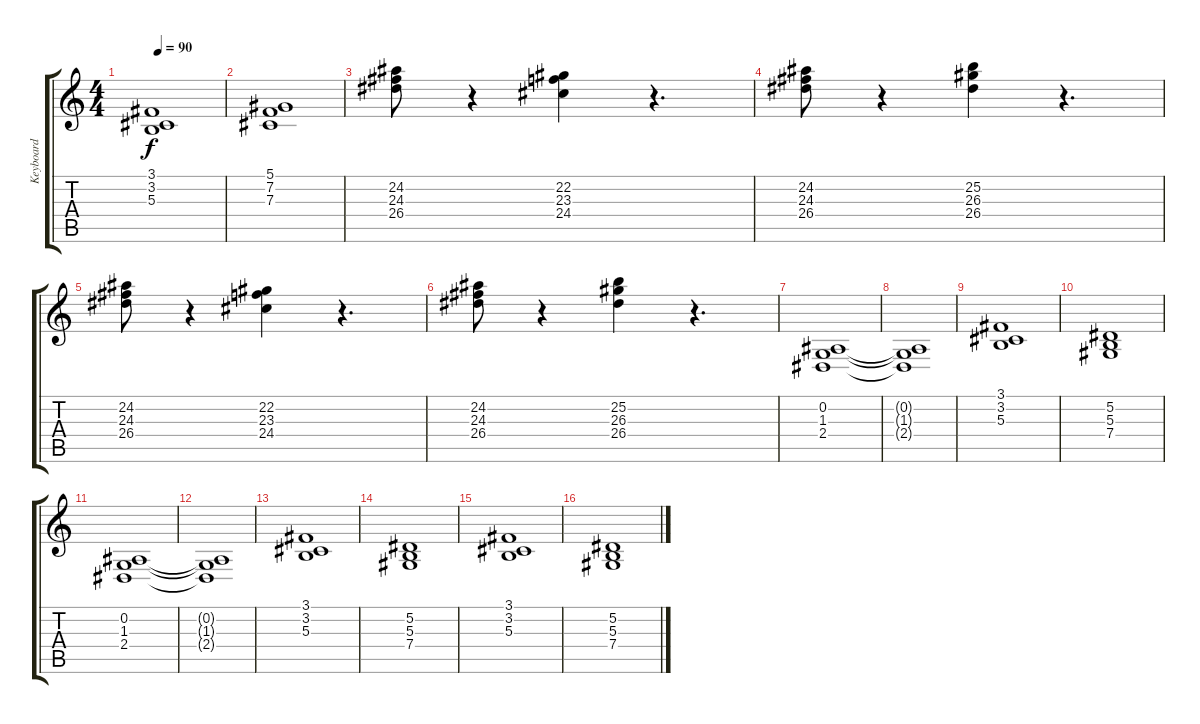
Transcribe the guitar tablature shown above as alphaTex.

\track ("Keyboard" "Keyboard") {instrument synthbrass1}
\staff {score tabs}
\tuning (Eb4 Bb3 Gb3 Db3 Ab2 Eb2) {hide}
\ts (4 4)
\tempo 90
\clef g2
\ks c
(3.1 3.2 5.3).1{dy f} |
(5.1 7.2 7.3).1 |
(24.2 24.3 26.4).8{volume 16 instrument synthbrass2} r.4 (22.2 23.3 24.4).4 r.4{d} |
(24.2 24.3 26.4).8 r.4 (25.2 26.3 26.4).4 r.4{d} |
(24.2 24.3 26.4).8 r.4 (22.2 23.3 24.4).4 r.4{d} |
(24.2 24.3 26.4).8 r.4 (25.2 26.3 26.4).4 r.4{d} |
(0.2 1.3 2.4).1{volume 10 instrument stringensemble1} |
(0.2{t} 1.3{t} 2.4{t}).1 |
(3.1 3.2 5.3).1 |
(5.2 5.3 7.4).1 |
(0.2 1.3 2.4).1{volume 10 instrument stringensemble1} |
(0.2{t} 1.3{t} 2.4{t}).1 |
(3.1 3.2 5.3).1 |
(5.2 5.3 7.4).1 |
(3.1 3.2 5.3).1 |
(5.2 5.3 7.4).1
